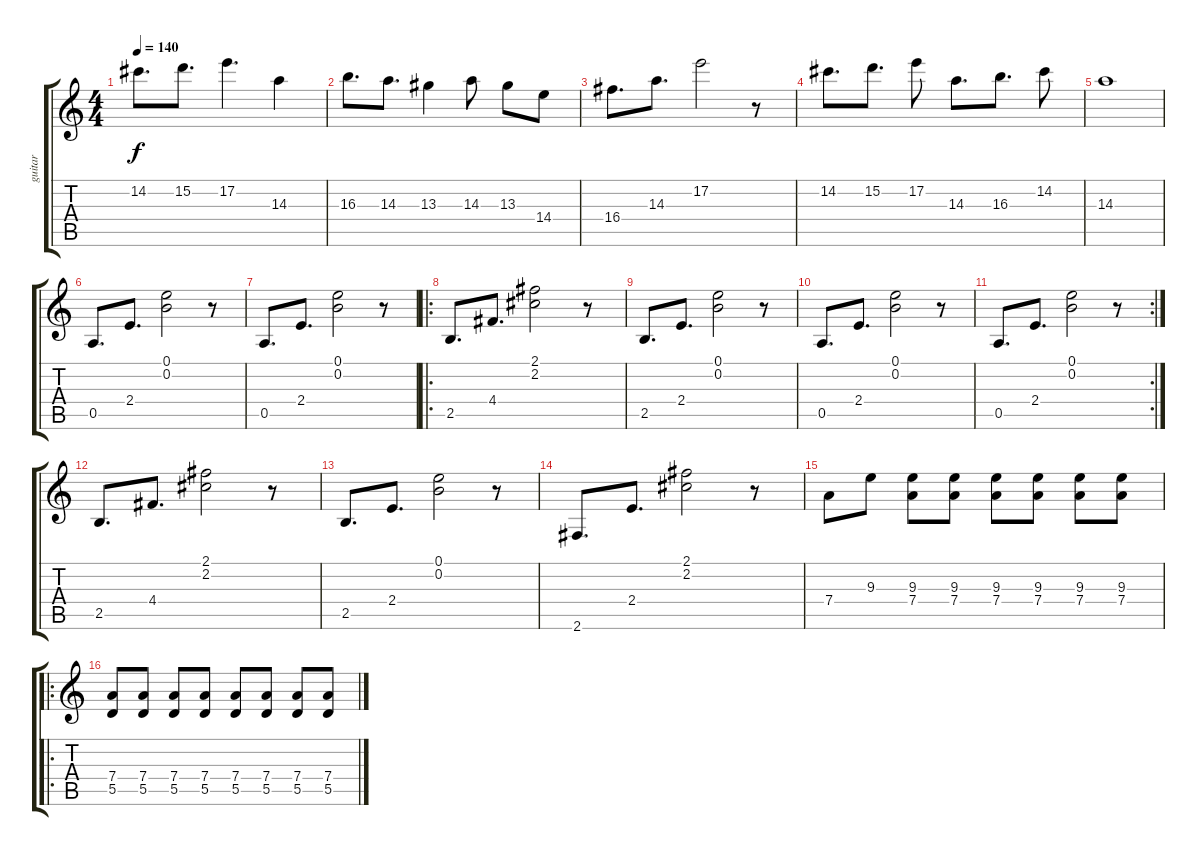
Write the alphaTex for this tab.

\track ("guitar" "guitar") {instrument distortionguitar}
\staff {score tabs}
\tuning (E4 B3 G3 D3 A2 E2) {hide}
\ts (4 4)
\tempo 140
\clef g2
\ks c
14.2.8{d dy f} 15.2.8{d} 17.2.4{d} 14.3.4 |
16.3.8{d} 14.3.8{d} 13.3.4 14.3.8 13.3.8 14.4.8 |
16.4.8{d} 14.3.8{d} 17.2.2 r.8 |
14.2.8{d} 15.2.8{d} 17.2.8 14.3.8{d} 16.3.8{d} 14.2.8 |
14.3.1 |
0.5.8{d} 2.4.8{d} (0.1 0.2).2 r.8 |
0.5.8{d} 2.4.8{d} (0.1 0.2).2 r.8 |
\ro
2.5.8{d} 4.4.8{d} (2.1 2.2).2 r.8 |
2.5.8{d} 2.4.8{d} (0.1 0.2).2 r.8 |
0.5.8{d} 2.4.8{d} (0.1 0.2).2 r.8 |
\rc 2
0.5.8{d} 2.4.8{d} (0.1 0.2).2 r.8 |
2.5.8{d} 4.4.8{d} (2.1 2.2).2 r.8 |
2.5.8{d} 2.4.8{d} (0.1 0.2).2 r.8 |
2.6.8{d} 2.4.8{d} (2.1 2.2).2 r.8 |
7.4.8 9.3.8 (9.3 7.4).8 (9.3 7.4).8 (9.3 7.4).8 (9.3 7.4).8 (9.3 7.4).8 (9.3 7.4).8 |
\ro
(7.4 5.5).8 (7.4 5.5).8 (7.4 5.5).8 (7.4 5.5).8 (7.4 5.5).8 (7.4 5.5).8 (7.4 5.5).8 (7.4 5.5).8
